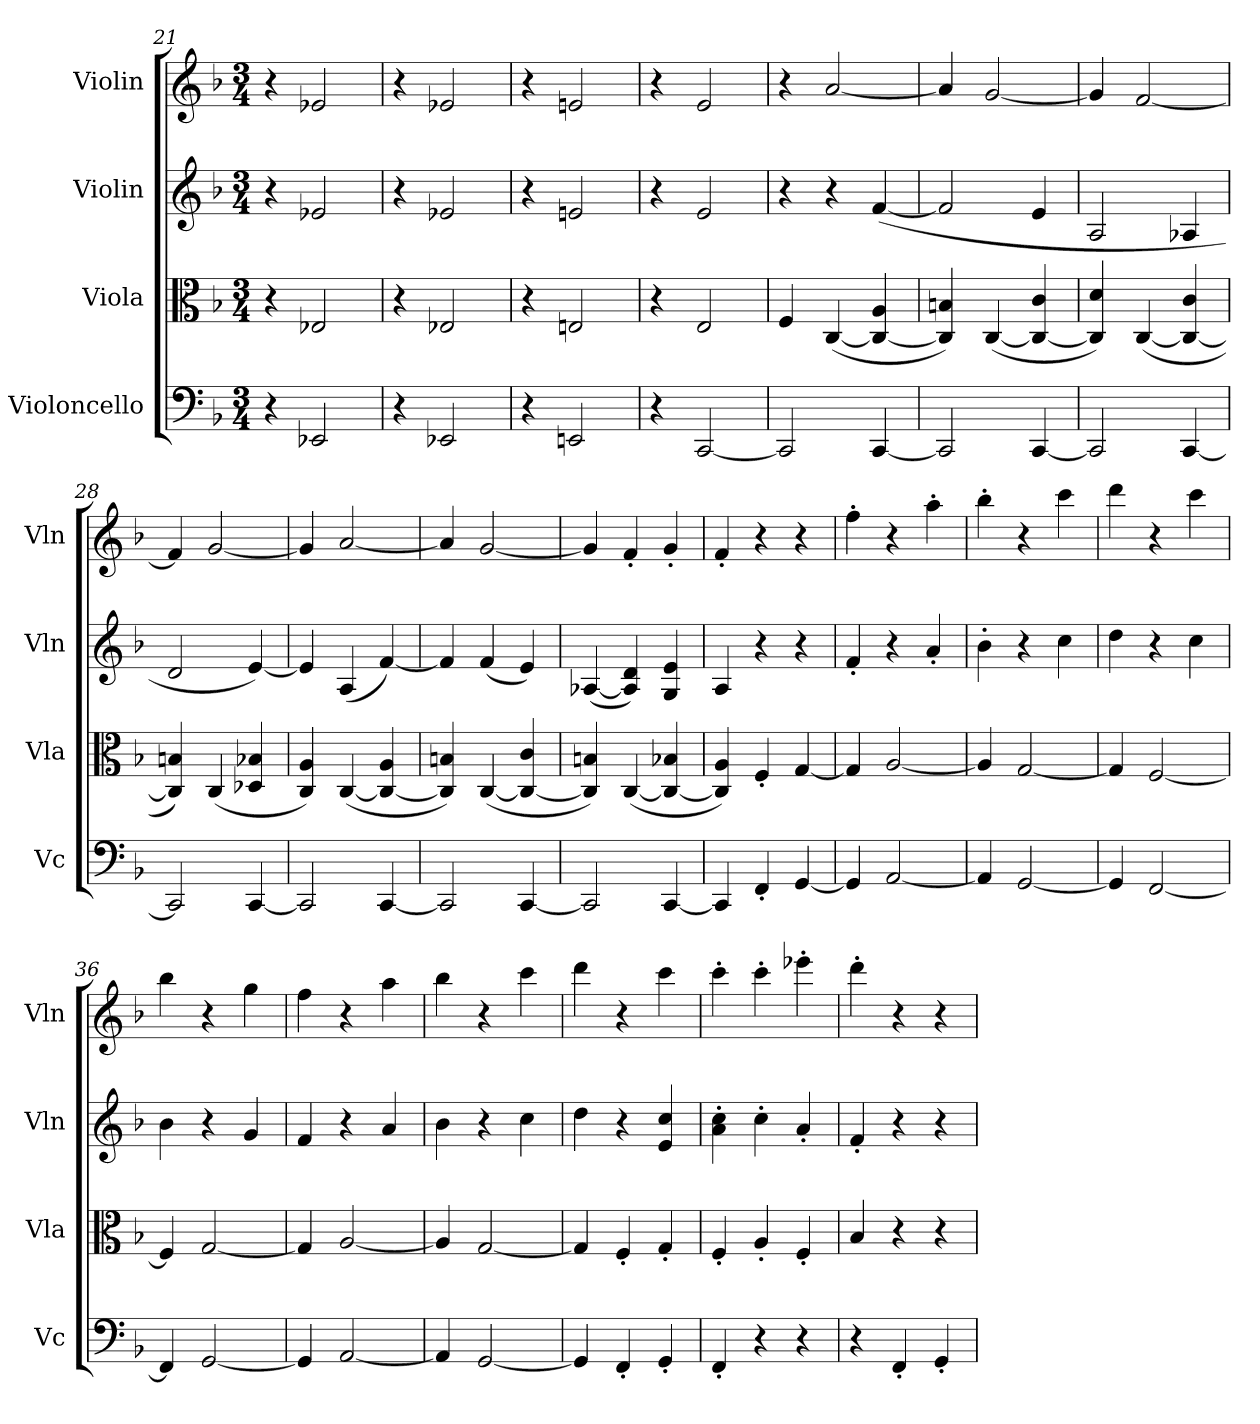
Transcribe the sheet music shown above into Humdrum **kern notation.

**kern	**kern	**kern	**kern
*part4	*part3	*part2	*part1
*staff4	*staff3	*staff2	*staff1
*I"Violoncello	*I"Viola	*I"Violin	*I"Violin
*I'Vc	*I'Vla	*I'Vln	*I'Vln
*clefF4	*clefC3	*clefG2	*clefG2
*k[b-]	*k[b-]	*k[b-]	*k[b-]
*F:	*F:	*F:	*F:
*M3/4	*M3/4	*M3/4	*M3/4
=21	=21	=21	=21
4r	4r	4r	4r
2EE-X/	2E-X/	2e-X/	2e-X/
=22	=22	=22	=22
4r	4r	4r	4r
2EE-X/	2E-X/	2e-X/	2e-X/
=23	=23	=23	=23
4r	4r	4r	4r
2EEn/	2En/	2en/	2en/
=24	=24	=24	=24
4r	4r	4r	4r
[2CC/	2E/	2e/	2e/
=25	=25	=25	=25
2CC/]	4F/	4r	4r
.	([4C/	4r	[2a/
[4CC/	4C_/ 4A/	([4f/	.
=26	=26	=26	=26
2CC/]	4C]/ 4Bn/)	2f/]	4a/]
.	([4C/	.	[2g/
[4CC/	4C_/ 4c/	4e/	.
=27	=27	=27	=27
2CC/]	4C]/ 4d/)	2A/	4g/]
.	([4C/	.	[2f/
[4CC/	4C_/ 4c/	4A-X/	.
=28	=28	=28	=28
2CC/]	4C]/ 4Bn/)	2d/	4f/]
.	(4C/	.	[2g/
[4CC/	4D-X/ 4B-X/	[4e/)	.
=29	=29	=29	=29
2CC/]	4C/ 4A/)	4e/]	4g/]
.	([4C/	(4A/	[2a/
[4CC/	4C_/ 4A/	[4f/)	.
=30	=30	=30	=30
2CC/]	4C]/ 4Bn/)	4f/]	4a/]
.	([4C/	(4f/	[2g/
[4CC/	4C_/ 4c/	4e/)	.
=31	=31	=31	=31
2CC/]	4C]/ 4Bn/)	([4A-X/	4g/]
.	([4C/	4A-]/ 4d/)	4f'/
[4CC/	4C_/ 4B-X/	4G/ 4e/	4g'/
=32	=32	=32	=32
4CC/]	4C]/ 4A/)	4A/	4f'/
4FF'/	4F'/	4r	4r
[4GG/	[4G/	4r	4r
=33	=33	=33	=33
4GG/]	4G/]	4f'/	4ff'\
[2AA/	[2A/	4r	4r
.	.	4a'/	4aa'\
=34	=34	=34	=34
4AA/]	4A/]	4b-'\	4bb-'\
[2GG/	[2G/	4r	4r
.	.	4cc\	4ccc\
=35	=35	=35	=35
4GG/]	4G/]	4dd\	4ddd\
[2FF/	[2F/	4r	4r
.	.	4cc\	4ccc\
=36	=36	=36	=36
4FF/]	4F/]	4b-\	4bb-\
[2GG/	[2G/	4r	4r
.	.	4g/	4gg\
=37	=37	=37	=37
4GG/]	4G/]	4f/	4ff\
[2AA/	[2A/	4r	4r
.	.	4a/	4aa\
=38	=38	=38	=38
4AA/]	4A/]	4b-\	4bb-\
[2GG/	[2G/	4r	4r
.	.	4cc\	4ccc\
=39	=39	=39	=39
4GG/]	4G/]	4dd\	4ddd\
4FF'/	4F'/	4r	4r
4GG'/	4G'/	4e/ 4cc/	4ccc\
=40	=40	=40	=40
4FF'/	4F'/	4a'\ 4cc'\	4ccc'\
4r	4A'/	4cc'\	4ccc'\
4r	4F'/	4a'/	4eee-X'\
=41	=41	=41	=41
4r	4B-/	4f'/	4ddd'\
4FF'/	4r	4r	4r
4GG'/	4r	4r	4r
=	=	=	=
*-	*-	*-	*-
